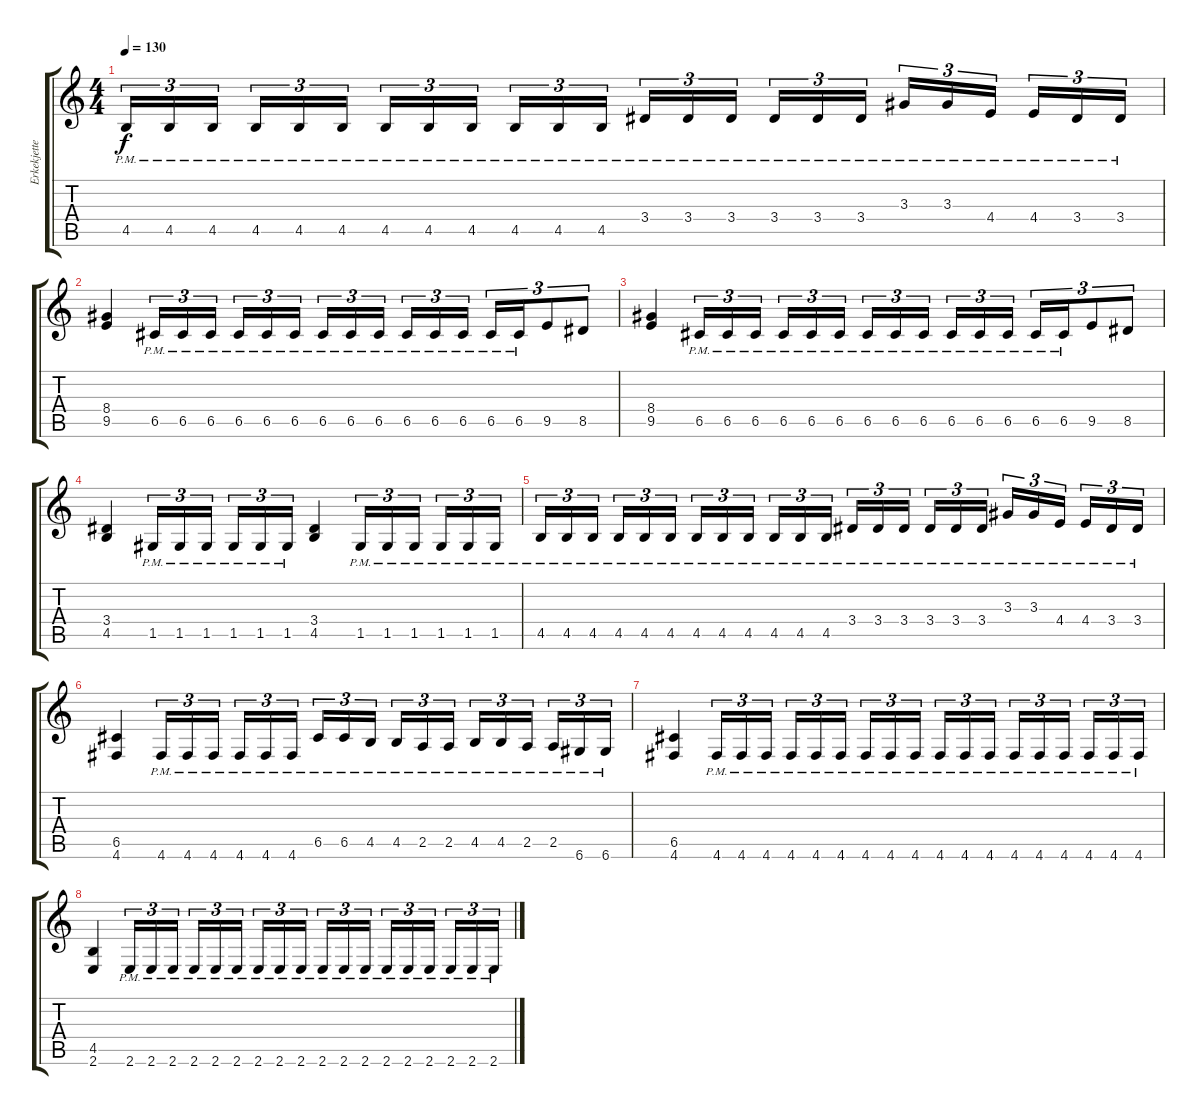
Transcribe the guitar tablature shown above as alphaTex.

\track ("Erkekjetter Silenoz - Rhythm Guitar" "Erkekjette") {instrument distortionguitar}
\staff {score tabs}
\tuning (D4 A3 F3 C3 G2 D2) {hide}
\ts (4 4)
\tempo 130
\clef g2
\ks c
4.5{pm}.16{tu (3 2) dy f} 4.5{pm}.16{tu (3 2)} 4.5{pm}.16{tu (3 2) beam splitsecondary} 4.5{pm}.16{tu (3 2)} 4.5{pm}.16{tu (3 2)} 4.5{pm}.16{tu (3 2)} 4.5{pm}.16{tu (3 2)} 4.5{pm}.16{tu (3 2)} 4.5{pm}.16{tu (3 2) beam splitsecondary} 4.5{pm}.16{tu (3 2)} 4.5{pm}.16{tu (3 2)} 4.5{pm}.16{tu (3 2)} 3.4{pm}.16{tu (3 2)} 3.4{pm}.16{tu (3 2)} 3.4{pm}.16{tu (3 2) beam splitsecondary} 3.4{pm}.16{tu (3 2)} 3.4{pm}.16{tu (3 2)} 3.4{pm}.16{tu (3 2)} 3.3{pm}.16{tu (3 2)} 3.3{pm}.16{tu (3 2)} 4.4{pm}.16{tu (3 2) beam splitsecondary} 4.4{pm}.16{tu (3 2)} 3.4{pm}.16{tu (3 2)} 3.4{pm}.16{tu (3 2)} |
(8.4 9.5).4 6.5{pm}.16{tu (3 2)} 6.5{pm}.16{tu (3 2)} 6.5{pm}.16{tu (3 2) beam splitsecondary} 6.5{pm}.16{tu (3 2)} 6.5{pm}.16{tu (3 2)} 6.5{pm}.16{tu (3 2)} 6.5{pm}.16{tu (3 2)} 6.5{pm}.16{tu (3 2)} 6.5{pm}.16{tu (3 2) beam splitsecondary} 6.5{pm}.16{tu (3 2)} 6.5{pm}.16{tu (3 2)} 6.5{pm}.16{tu (3 2)} 6.5{pm}.16{tu (3 2)} 6.5{pm}.16{tu (3 2)} 9.5.8{tu (3 2)} 8.5.8{tu (3 2)} |
(8.4 9.5).4 6.5{pm}.16{tu (3 2)} 6.5{pm}.16{tu (3 2)} 6.5{pm}.16{tu (3 2) beam splitsecondary} 6.5{pm}.16{tu (3 2)} 6.5{pm}.16{tu (3 2)} 6.5{pm}.16{tu (3 2)} 6.5{pm}.16{tu (3 2)} 6.5{pm}.16{tu (3 2)} 6.5{pm}.16{tu (3 2) beam splitsecondary} 6.5{pm}.16{tu (3 2)} 6.5{pm}.16{tu (3 2)} 6.5{pm}.16{tu (3 2)} 6.5{pm}.16{tu (3 2)} 6.5{pm}.16{tu (3 2)} 9.5.8{tu (3 2)} 8.5.8{tu (3 2)} |
(3.4 4.5).4 1.5{pm}.16{tu (3 2)} 1.5{pm}.16{tu (3 2)} 1.5{pm}.16{tu (3 2) beam splitsecondary} 1.5{pm}.16{tu (3 2)} 1.5{pm}.16{tu (3 2)} 1.5{pm}.16{tu (3 2)} (3.4 4.5).4 1.5{pm}.16{tu (3 2)} 1.5{pm}.16{tu (3 2)} 1.5{pm}.16{tu (3 2) beam splitsecondary} 1.5{pm}.16{tu (3 2)} 1.5{pm}.16{tu (3 2)} 1.5{pm}.16{tu (3 2)} |
4.5{pm}.16{tu (3 2)} 4.5{pm}.16{tu (3 2)} 4.5{pm}.16{tu (3 2) beam splitsecondary} 4.5{pm}.16{tu (3 2)} 4.5{pm}.16{tu (3 2)} 4.5{pm}.16{tu (3 2)} 4.5{pm}.16{tu (3 2)} 4.5{pm}.16{tu (3 2)} 4.5{pm}.16{tu (3 2) beam splitsecondary} 4.5{pm}.16{tu (3 2)} 4.5{pm}.16{tu (3 2)} 4.5{pm}.16{tu (3 2)} 3.4{pm}.16{tu (3 2)} 3.4{pm}.16{tu (3 2)} 3.4{pm}.16{tu (3 2) beam splitsecondary} 3.4{pm}.16{tu (3 2)} 3.4{pm}.16{tu (3 2)} 3.4{pm}.16{tu (3 2)} 3.3{pm}.16{tu (3 2)} 3.3{pm}.16{tu (3 2)} 4.4{pm}.16{tu (3 2) beam splitsecondary} 4.4{pm}.16{tu (3 2)} 3.4{pm}.16{tu (3 2)} 3.4{pm}.16{tu (3 2)} |
(6.5 4.6).4 4.6{pm}.16{tu (3 2)} 4.6{pm}.16{tu (3 2)} 4.6{pm}.16{tu (3 2) beam splitsecondary} 4.6{pm}.16{tu (3 2)} 4.6{pm}.16{tu (3 2)} 4.6{pm}.16{tu (3 2)} 6.5{pm}.16{tu (3 2)} 6.5{pm}.16{tu (3 2)} 4.5{pm}.16{tu (3 2) beam splitsecondary} 4.5{pm}.16{tu (3 2)} 2.5{pm}.16{tu (3 2)} 2.5{pm}.16{tu (3 2)} 4.5{pm}.16{tu (3 2)} 4.5{pm}.16{tu (3 2)} 2.5{pm}.16{tu (3 2) beam splitsecondary} 2.5{pm}.16{tu (3 2)} 6.6{pm}.16{tu (3 2)} 6.6{pm}.16{tu (3 2)} |
(6.5 4.6).4 4.6{pm}.16{tu (3 2)} 4.6{pm}.16{tu (3 2)} 4.6{pm}.16{tu (3 2) beam splitsecondary} 4.6{pm}.16{tu (3 2)} 4.6{pm}.16{tu (3 2)} 4.6{pm}.16{tu (3 2)} 4.6{pm}.16{tu (3 2)} 4.6{pm}.16{tu (3 2)} 4.6{pm}.16{tu (3 2) beam splitsecondary} 4.6{pm}.16{tu (3 2)} 4.6{pm}.16{tu (3 2)} 4.6{pm}.16{tu (3 2)} 4.6{pm}.16{tu (3 2)} 4.6{pm}.16{tu (3 2)} 4.6{pm}.16{tu (3 2) beam splitsecondary} 4.6{pm}.16{tu (3 2)} 4.6{pm}.16{tu (3 2)} 4.6{pm}.16{tu (3 2)} |
(4.5 2.6).4 2.6{pm}.16{tu (3 2)} 2.6{pm}.16{tu (3 2)} 2.6{pm}.16{tu (3 2) beam splitsecondary} 2.6{pm}.16{tu (3 2)} 2.6{pm}.16{tu (3 2)} 2.6{pm}.16{tu (3 2)} 2.6{pm}.16{tu (3 2)} 2.6{pm}.16{tu (3 2)} 2.6{pm}.16{tu (3 2) beam splitsecondary} 2.6{pm}.16{tu (3 2)} 2.6{pm}.16{tu (3 2)} 2.6{pm}.16{tu (3 2)} 2.6{pm}.16{tu (3 2)} 2.6{pm}.16{tu (3 2)} 2.6{pm}.16{tu (3 2) beam splitsecondary} 2.6{pm}.16{tu (3 2)} 2.6{pm}.16{tu (3 2)} 2.6{pm}.16{tu (3 2)}
